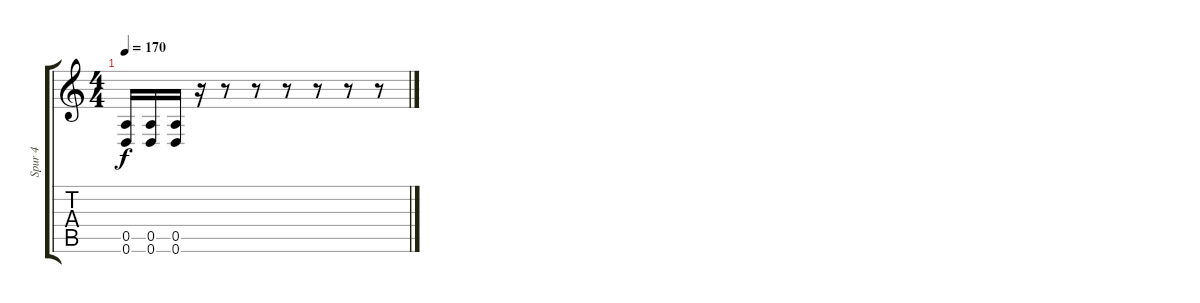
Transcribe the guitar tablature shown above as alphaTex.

\track ("Spur 4" "Spur 4") {instrument distortionguitar}
\staff {score tabs}
\tuning (E4 B3 G3 D3 A2 D2) {hide}
\ts (4 4)
\tempo 170
\clef g2
\ks c
(0.5 0.6).16{dy f} (0.5 0.6).16 (0.5 0.6).16 r.16 r.8 r.8 r.8 r.8 r.8 r.8
